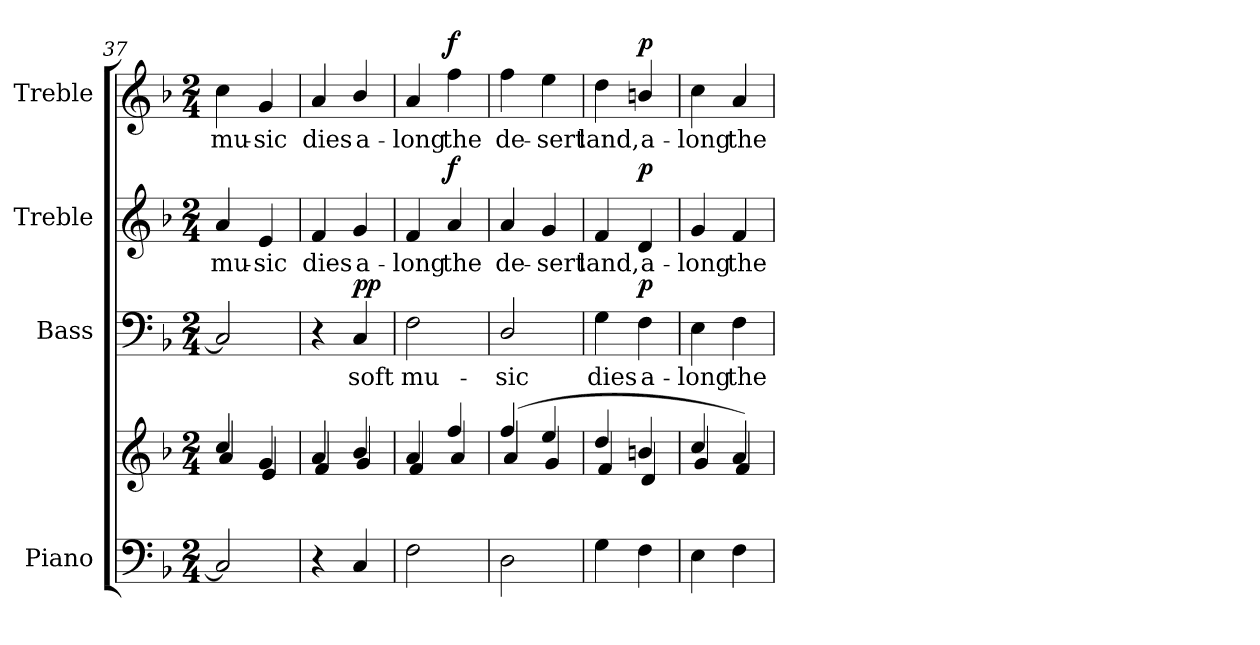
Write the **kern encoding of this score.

**kern	**kern	**kern	**text	**dynam	**kern	**text	**dynam	**kern	**text	**dynam
*part4	*part4	*part3	*part3	*part3	*part2	*part2	*part2	*part1	*part1	*part1
*staff5	*staff4	*staff3	*staff3	*staff3	*staff2	*staff2	*staff2	*staff1	*staff1	*staff1
*I"Piano	*	*I"Bass	*	*	*I"Treble	*	*	*I"Treble	*	*
*I'Pno.	*	*I'B.	*	*	*	*	*	*	*	*
!!LO:PB:g=z
*clefF4	*clefG2	*clefF4	*	*	*clefG2	*	*	*clefG2	*	*
*k[b-]	*k[b-]	*k[b-]	*	*	*k[b-]	*	*	*k[b-]	*	*
*F:	*F:	*F:	*	*	*F:	*	*	*F:	*	*
*M2/4	*M2/4	*M2/4	*	*	*M2/4	*	*	*M2/4	*	*
=37	=37	=37	=37	=37	=37	=37	=37	=37	=37	=37
*	*^	*	*	*	*	*	*	*	*	*
!	!	!	!	!	!	!	!LO:LY:b:color=#000000	!	!	!	!
!	!	!	!	!	!	!	!	!	!	!LO:LY:b:color=#000000	!
2Ci/]	4cci/	4ai/	2Ci/]	.	.	4ai/	mu-	.	4cci\	mu-	.
!	!	!	!	!	!	!	!LO:LY:b:color=#000000	!	!	!	!
!	!	!	!	!	!	!	!	!	!	!LO:LY:b:color=#000000	!
.	4gi/	4ei/	.	.	.	4ei/	-sic	.	4gi/	-sic	.
=38	=38	=38	=38	=38	=38	=38	=38	=38	=38	=38	=38
!	!	!	!	!	!	!	!LO:LY:b:color=#000000	!	!	!	!
!	!	!	!	!	!	!	!	!	!	!LO:LY:b:color=#000000	!
4r	4ai/	4fi/	4r	.	.	4fi/	dies	.	4ai/	dies	.
!	!	!	!	!LO:LY:b:color=#000000	!	!	!	!	!	!	!
!	!	!	!	!	!	!	!LO:LY:b:color=#000000	!	!	!	!
!	!	!	!	!	!	!	!	!	!	!LO:LY:b:color=#000000	!
4Ci/	4b-i/	4gi/	4Ci/	soft	pp	4gi/	a-	.	4b-i/	a-	.
=39	=39	=39	=39	=39	=39	=39	=39	=39	=39	=39	=39
!	!	!	!	!LO:LY:b:color=#000000	!	!	!	!	!	!	!
!	!	!	!	!	!	!	!LO:LY:b:color=#000000	!	!	!	!
!	!	!	!	!	!	!	!	!	!	!LO:LY:b:color=#000000	!
2Fi\	4ai/	4fi/	2Fi\	mu-	.	4fi/	-long	.	4ai/	-long	.
!	!	!	!	!	!	!	!LO:LY:b:color=#000000	!	!	!	!
!	!	!	!	!	!	!	!	!	!	!LO:LY:b:color=#000000	!
.	4ffi/	4ai/	.	.	.	4ai/	the	f	4ffi\	the	f
=40	=40	=40	=40	=40	=40	=40	=40	=40	=40	=40	=40
!	!	!	!	!LO:LY:b:color=#000000	!	!	!	!	!	!	!
!	!	!	!	!	!	!	!LO:LY:b:color=#000000	!	!	!	!
!	!	!	!	!	!	!	!	!	!	!LO:LY:b:color=#000000	!
2Di\	(4ffi/	4ai/	2Di/	-sic	.	4ai/	de-	.	4ffi\	de-	.
!	!	!	!	!	!	!	!LO:LY:b:color=#000000	!	!	!	!
!	!	!	!	!	!	!	!	!	!	!LO:LY:b:color=#000000	!
.	4eei/	4gi/	.	.	.	4gi/	-sert	.	4eei\	-sert	.
=41	=41	=41	=41	=41	=41	=41	=41	=41	=41	=41	=41
!	!	!	!	!LO:LY:b:color=#000000	!	!	!	!	!	!	!
!	!	!	!	!	!	!	!LO:LY:b:color=#000000	!	!	!	!
!	!	!	!	!	!	!	!	!	!	!LO:LY:b:color=#000000	!
4Gi\	4ddi/	4fi/	4Gi\	dies	.	4fi/	land,	.	4ddi\	land,	.
!	!	!	!	!LO:LY:b:color=#000000	!	!	!	!	!	!	!
!	!	!	!	!	!	!	!LO:LY:b:color=#000000	!	!	!	!
!	!	!	!	!	!	!	!	!	!	!LO:LY:b:color=#000000	!
4Fi\	4bni/	4di/	4Fi\	a-	p	4di/	a-	p	4bni/	a-	p
=42	=42	=42	=42	=42	=42	=42	=42	=42	=42	=42	=42
!	!	!	!	!LO:LY:b:color=#000000	!	!	!	!	!	!	!
!	!	!	!	!	!	!	!LO:LY:b:color=#000000	!	!	!	!
!	!	!	!	!	!	!	!	!	!	!LO:LY:b:color=#000000	!
4Ei\	4cci/	4gi/	4Ei\	-long	.	4gi/	-long	.	4cci\	-long	.
!	!	!	!	!LO:LY:b:color=#000000	!	!	!	!	!	!	!
!	!	!	!	!	!	!	!LO:LY:b:color=#000000	!	!	!	!
!	!	!	!	!	!	!	!	!	!	!LO:LY:b:color=#000000	!
4Fi\	4ai/)	4fi/	4Fi\	the	.	4fi/	the	.	4ai/	the	.
*	*v	*v	*	*	*	*	*	*	*	*	*
=	=	=	=	=	=	=	=	=	=	=
*-	*-	*-	*-	*-	*-	*-	*-	*-	*-	*-
